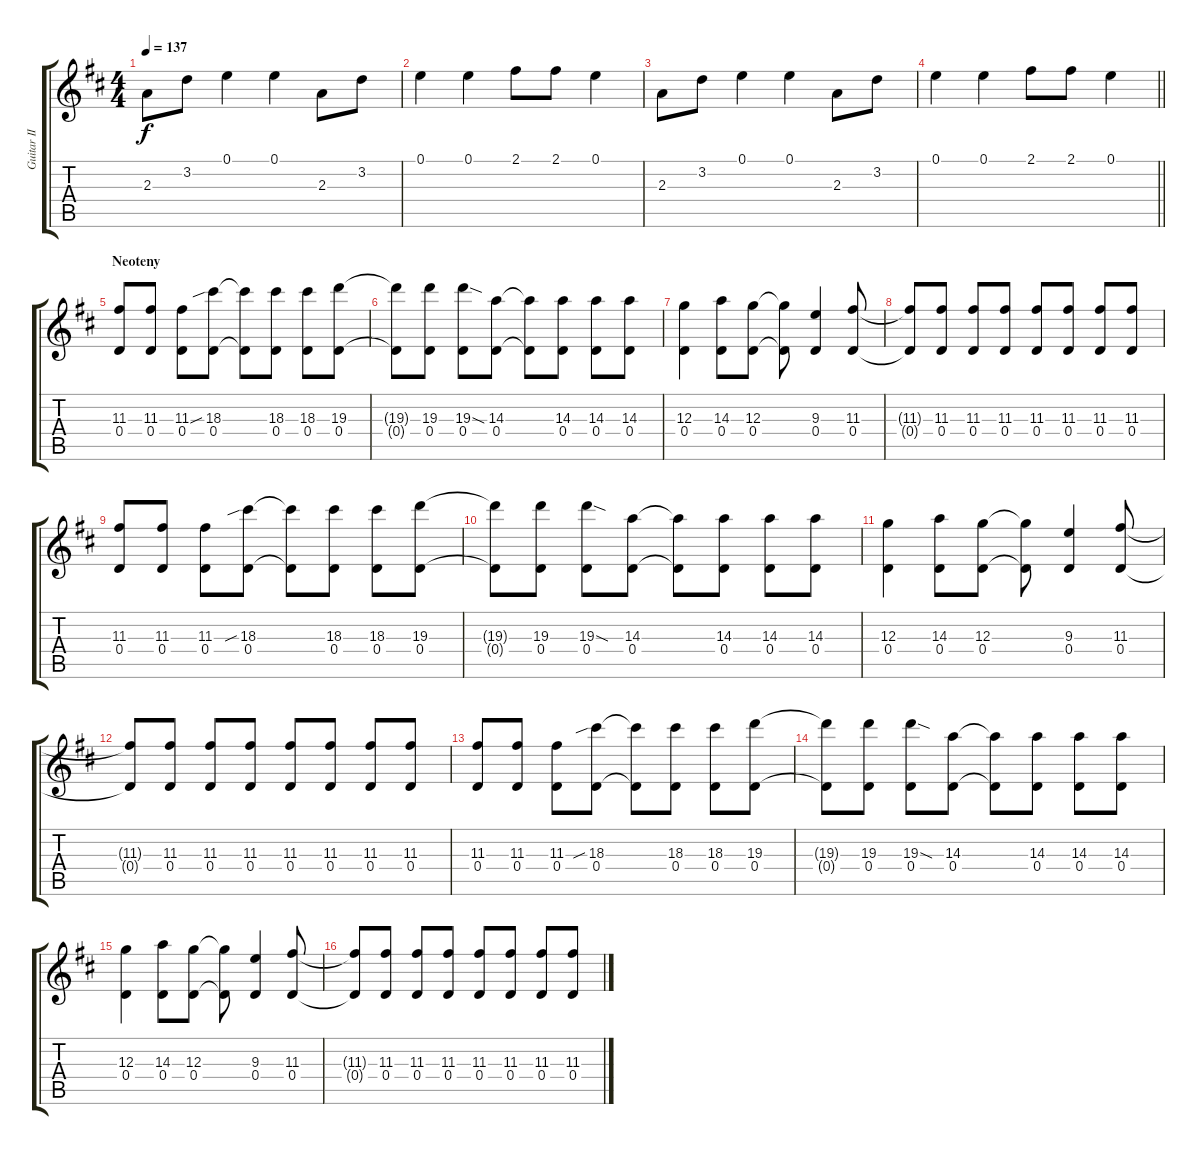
\track ("Guitar II - Kita" "Guitar II ") {instrument distortionguitar}
\staff {score tabs}
\tuning (E4 B3 G3 D3 A2 D2) {hide}
\ts (4 4)
\tempo 137
\clef g2
\ks d
2.3.8{dy f} 3.2.8 0.1.4 0.1.4 2.3.8 3.2.8 |
0.1.4 0.1.4 2.1.8 2.1.8 0.1.4 |
2.3.8 3.2.8 0.1.4 0.1.4 2.3.8 3.2.8 |
\barLineRight lightlight
0.1.4 0.1.4 2.1.8 2.1.8 0.1.4 |
\section ("" "Neoteny")
(11.3 0.4).8{instrument distortionguitar} (11.3 0.4).8 (11.3 0.4).8 (18.3{sib} 0.4).8 (18.3{t} 0.4{t}).8 (18.3 0.4).8 (18.3 0.4).8 (19.3 0.4).8 |
(19.3{t} 0.4{t}).8 (19.3 0.4).8 (19.3{sod} 0.4).8 (14.3 0.4).8 (14.3{t} 0.4{t}).8 (14.3 0.4).8 (14.3 0.4).8 (14.3 0.4).8 |
(12.3 0.4).4 (14.3 0.4).8 (12.3 0.4).8 (12.3{t} 0.4{t}).8 (9.3 0.4).4 (11.3 0.4).8 |
(11.3{t} 0.4{t}).8 (11.3 0.4).8 (11.3 0.4).8 (11.3 0.4).8 (11.3 0.4).8 (11.3 0.4).8 (11.3 0.4).8 (11.3 0.4).8 |
(11.3 0.4).8 (11.3 0.4).8 (11.3 0.4).8 (18.3{sib} 0.4).8 (18.3{t} 0.4{t}).8 (18.3 0.4).8 (18.3 0.4).8 (19.3 0.4).8 |
(19.3{t} 0.4{t}).8 (19.3 0.4).8 (19.3{sod} 0.4).8 (14.3 0.4).8 (14.3{t} 0.4{t}).8 (14.3 0.4).8 (14.3 0.4).8 (14.3 0.4).8 |
(12.3 0.4).4 (14.3 0.4).8 (12.3 0.4).8 (12.3{t} 0.4{t}).8 (9.3 0.4).4 (11.3 0.4).8 |
(11.3{t} 0.4{t}).8 (11.3 0.4).8 (11.3 0.4).8 (11.3 0.4).8 (11.3 0.4).8 (11.3 0.4).8 (11.3 0.4).8 (11.3 0.4).8 |
(11.3 0.4).8 (11.3 0.4).8 (11.3 0.4).8 (18.3{sib} 0.4).8 (18.3{t} 0.4{t}).8 (18.3 0.4).8 (18.3 0.4).8 (19.3 0.4).8 |
(19.3{t} 0.4{t}).8 (19.3 0.4).8 (19.3{sod} 0.4).8 (14.3 0.4).8 (14.3{t} 0.4{t}).8 (14.3 0.4).8 (14.3 0.4).8 (14.3 0.4).8 |
(12.3 0.4).4 (14.3 0.4).8 (12.3 0.4).8 (12.3{t} 0.4{t}).8 (9.3 0.4).4 (11.3 0.4).8 |
(11.3{t} 0.4{t}).8 (11.3 0.4).8 (11.3 0.4).8 (11.3 0.4).8 (11.3 0.4).8 (11.3 0.4).8 (11.3 0.4).8 (11.3 0.4).8
